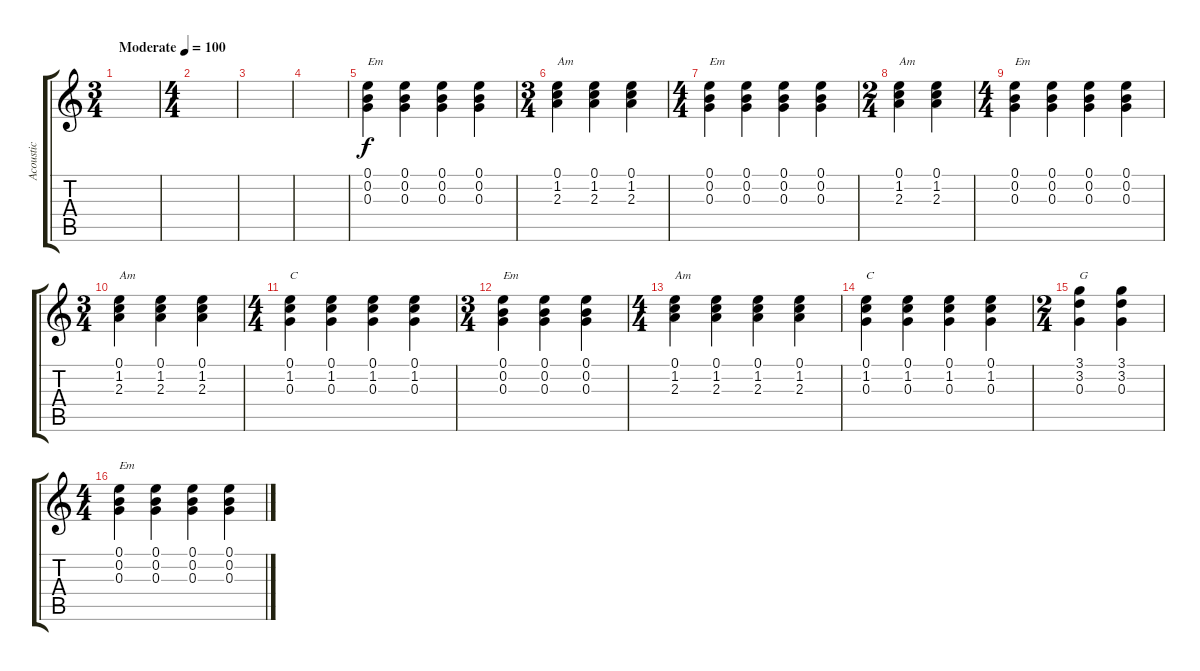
\track ("Acoustic" "Acoustic") {instrument acousticguitarsteel}
\staff {score tabs}
\tuning (E4 B3 G3 D3 A2 E2) {hide}
\ts (3 4)
\tempo (100 "Moderate")
\clef g2
\ks c
|
\ts (4 4)
|
|
|
(0.1 0.2 0.3).4{txt "Em"} (0.1 0.2 0.3).4 (0.1 0.2 0.3).4 (0.1 0.2 0.3).4 |
\ts (3 4)
(0.1 1.2 2.3).4{txt "Am"} (0.1 1.2 2.3).4 (0.1 1.2 2.3).4 |
\ts (4 4)
(0.1 0.2 0.3).4{txt "Em"} (0.1 0.2 0.3).4 (0.1 0.2 0.3).4 (0.1 0.2 0.3).4 |
\ts (2 4)
(0.1 1.2 2.3).4{txt "Am"} (0.1 1.2 2.3).4 |
\ts (4 4)
(0.1 0.2 0.3).4{txt "Em"} (0.1 0.2 0.3).4 (0.1 0.2 0.3).4 (0.1 0.2 0.3).4 |
\ts (3 4)
(0.1 1.2 2.3).4{txt "Am"} (0.1 1.2 2.3).4 (0.1 1.2 2.3).4 |
\ts (4 4)
(0.1 1.2 0.3).4{txt "C"} (0.1 1.2 0.3).4 (0.1 1.2 0.3).4 (0.1 1.2 0.3).4 |
\ts (3 4)
(0.1 0.2 0.3).4{txt "Em"} (0.1 0.2 0.3).4 (0.1 0.2 0.3).4 |
\ts (4 4)
(0.1 1.2 2.3).4{txt "Am"} (0.1 1.2 2.3).4 (0.1 1.2 2.3).4 (0.1 1.2 2.3).4 |
(0.1 1.2 0.3).4{txt "C"} (0.1 1.2 0.3).4 (0.1 1.2 0.3).4 (0.1 1.2 0.3).4 |
\ts (2 4)
(3.1 3.2 0.3).4{txt "G"} (3.1 3.2 0.3).4 |
\ts (4 4)
(0.1 0.2 0.3).4{txt "Em"} (0.1 0.2 0.3).4 (0.1 0.2 0.3).4 (0.1 0.2 0.3).4
